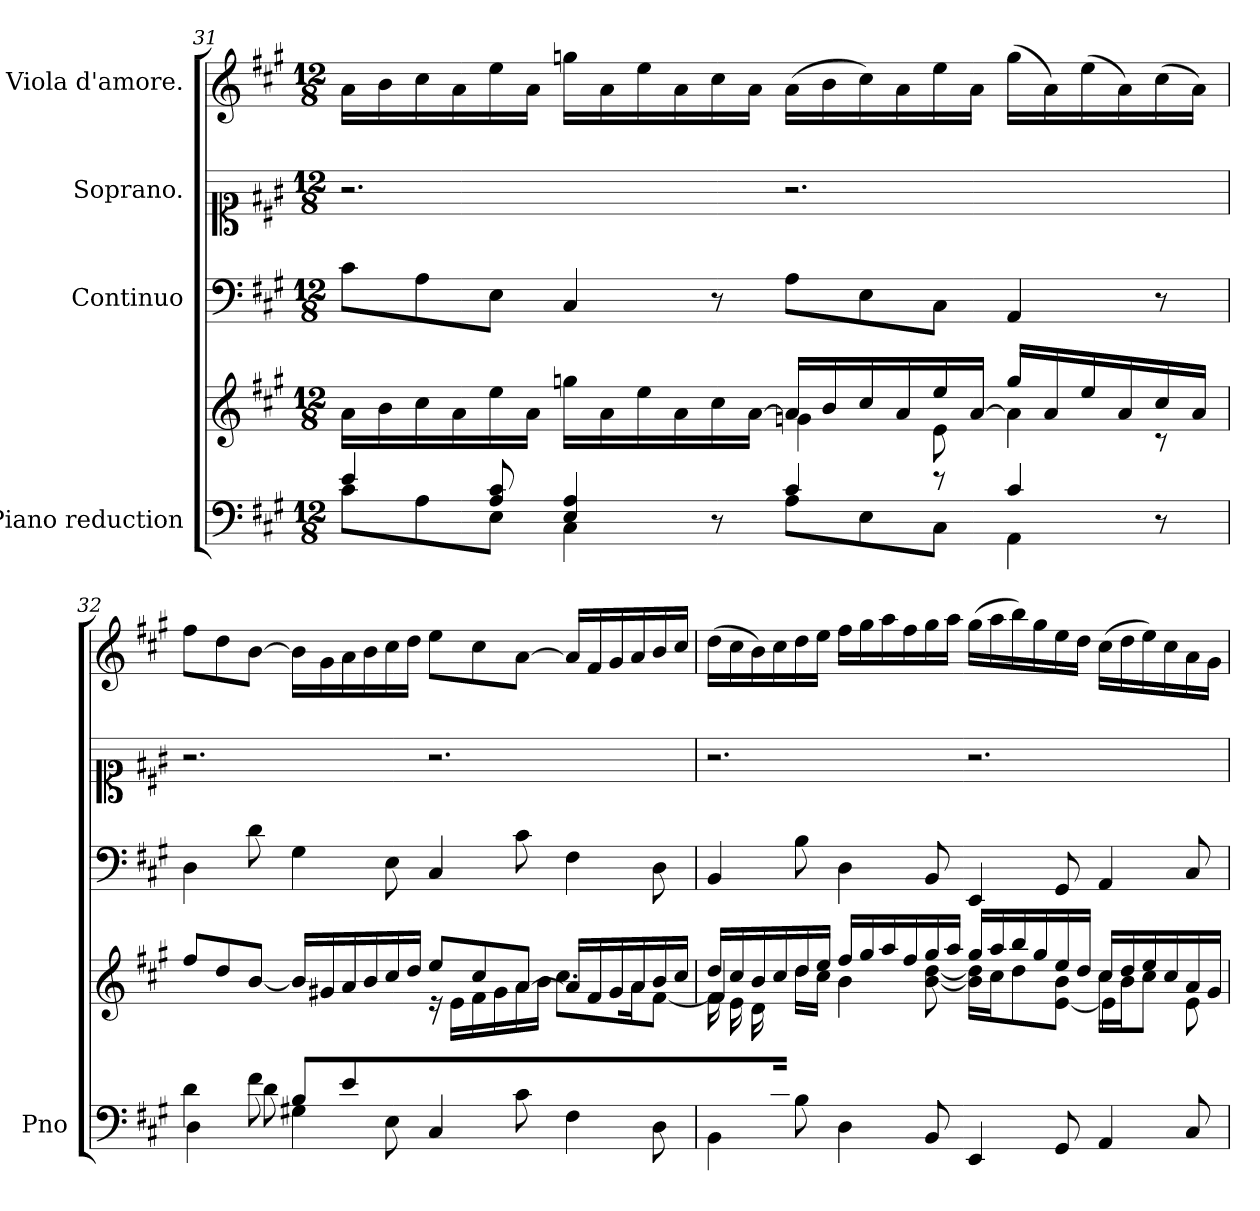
**kern	**kern	**kern	**kern	**kern
*part4	*part4	*part3	*part2	*part1
*staff5	*staff4	*staff3	*staff2	*staff1
*I"Piano reduction	*	*I"Continuo	*I"Soprano.	*I"Viola d'amore.
*I'Pno	*	*	*	*
*clefF4	*clefG2	*clefF4	*clefC1	*clefG2
*k[f#c#g#]	*k[f#c#g#]	*k[f#c#g#]	*k[f#c#g#]	*k[f#c#g#]
*A:	*A:	*A:	*A:	*A:
*M12/8	*M12/8	*M12/8	*M12/8	*M12/8
=31	=31	=31	=31	=31
*^	*^	*	*	*
4e/	8c#\L	16a\LL	2.ryy	8c#\L	2.r	16a\LL
.	.	16b\	.	.	.	16b\
.	8A\	16cc#\	.	8A\	.	16cc#\
.	.	16a\	.	.	.	16a\
8A/ 8c#/	8E\J	16ee\	.	8E\J	.	16ee\
.	.	16a\JJ	.	.	.	16a\JJ
4E/ 4A/	4C#\	16ggn\LL	.	4C#/	.	16ggn\LL
.	.	16a\	.	.	.	16a\
.	.	16ee\	.	.	.	16ee\
.	.	16a\	.	.	.	16a\
8r	8ryy	16cc#\	.	8r	.	16cc#\
.	.	[16a\JJ	.	.	.	16a\JJ
4c#/	8A\L	16a/LL]	4gn\	8A\L	2.r	(16a\LL
.	.	16b/	.	.	.	16b\
.	8E\	16cc#/	.	8E\	.	16cc#\)
.	.	16a/	.	.	.	16a\
8r	8C#\J	16ee/	8e\	8C#\J	.	16ee\
.	.	[<16a/JJ	.	.	.	16a\JJ
4c#/	4AA\	16gg/LL	4a\]	4AA/	.	(16gg\LL
.	.	16a/	.	.	.	16a\)
.	.	16ee/	.	.	.	(16ee\
.	.	16a/	.	.	.	16a\)
8r	8ryy	16cc#/	8r	8r	.	(16cc#\
.	.	16a/JJ	.	.	.	16a\JJ)
=32	=32	=32	=32	=32	=32	=32
4d\	4D\	8ff#/L	8ryy	4D\	2.r	8ff#\L
*	*	*v	*v	*	*	*
.	.	8dd/	.	.	8dd\
8f#\	8d\	[8b/J	8d\	.	[8b\J
8B/L	4G#X\	16b/LL]	4G#\	.	16b\LL]
.	.	16g#X/	.	.	16g#\
8e/	.	16a/	.	.	16a\
.	.	16b/	.	.	16b\
*	*	*^	*	*	*
2..ryy	8E\	16cc#/	8g#\J	8E\	.	16cc#\
.	.	16dd/JJ	.	.	.	16dd\JJ
.	4C#/	8ee/L	16r	4C#/	2.r	8ee\L
.	.	.	16e\LL	.	.	.
.	.	8cc#/	16f#\	.	.	8cc#\
.	.	.	16g#\	.	.	.
.	8c#\	[<8a/J	16a\	8c#\	.	[8a\J
.	.	.	16b\JJ	.	.	.
.	4F#\	16a/LL]	8.cc#\L	4F#\	.	16a/LL]
.	.	16f#/	.	.	.	16f#/
.	.	16g#/	.	.	.	16g#/
.	.	16a/	16a\K	.	.	16a/
.	8D\	16b/	[8f#\J	8D\	.	16b/
.	.	16cc#/JJ	.	.	.	16cc#/JJ
!!LO:PB:g=z
=33	=33	=33	=33	=33	=33	=33
*	*	*	*^	*	*	*
8.ryy	4BB\	16dd/LL	4f#/]	16f#\LL	4BB/	2.r	(16dd\LL
.	.	16cc#/	.	16e\	.	.	16cc#\
.	.	16b/	.	16d\	.	.	16b\)
16c#/J	.	16cc#/	.	8.ryy	.	.	16cc#\
8B/J	8B\	16dd/	16dd\LL	.	8B\	.	16dd\
.	.	16ee/JJ	16cc#\JJ	.	.	.	16ee\JJ
1ryy	4D\	16ff#/LL	4b\	8ryy	4D\	.	16ff#\LL
.	.	16gg#/	.	.	.	.	16gg#\
.	.	16aa/	.	4ryy	.	.	16aa\
.	.	16ff#/	.	.	.	.	16ff#\
.	8BB/	16gg#/	[8b\ [8dd\	.	8BB/	.	16gg#\
.	.	16aa/JJ	.	.	.	.	16aa\JJ
.	4EE/	16gg#/LL	16b\] 16dd\]LL	8ryy	4EE/	2.r	(16gg#\LL
.	.	16aa/	16cc#\J	.	.	.	16aa\
.	.	16bb/	8dd\	4ryy	.	.	16bb\)
.	.	16gg#/	.	.	.	.	16gg#\
.	8GG#/	16ee/	[8e\ 8b\J	.	8GG#/	.	16ee\
.	.	16dd/JJ	.	.	.	.	16dd\JJ
.	4AA/	16cc#/LL	16cc#\LL	4e\]	4AA/	.	(16cc#\LL
.	.	16dd/	16b\J	.	.	.	16dd\
.	.	16ee/	8cc#\J	.	.	.	16ee\)
.	.	16cc#/	.	.	.	.	16cc#\
8ryy	8C#/	16a/	8e\	8ryy	8C#/	.	16a\
.	.	16g#/JJ	.	.	.	.	16g#\JJ
*v	*v	*	*	*	*	*	*
*	*v	*v	*v	*	*	*
=	=	=	=	=
*-	*-	*-	*-	*-
